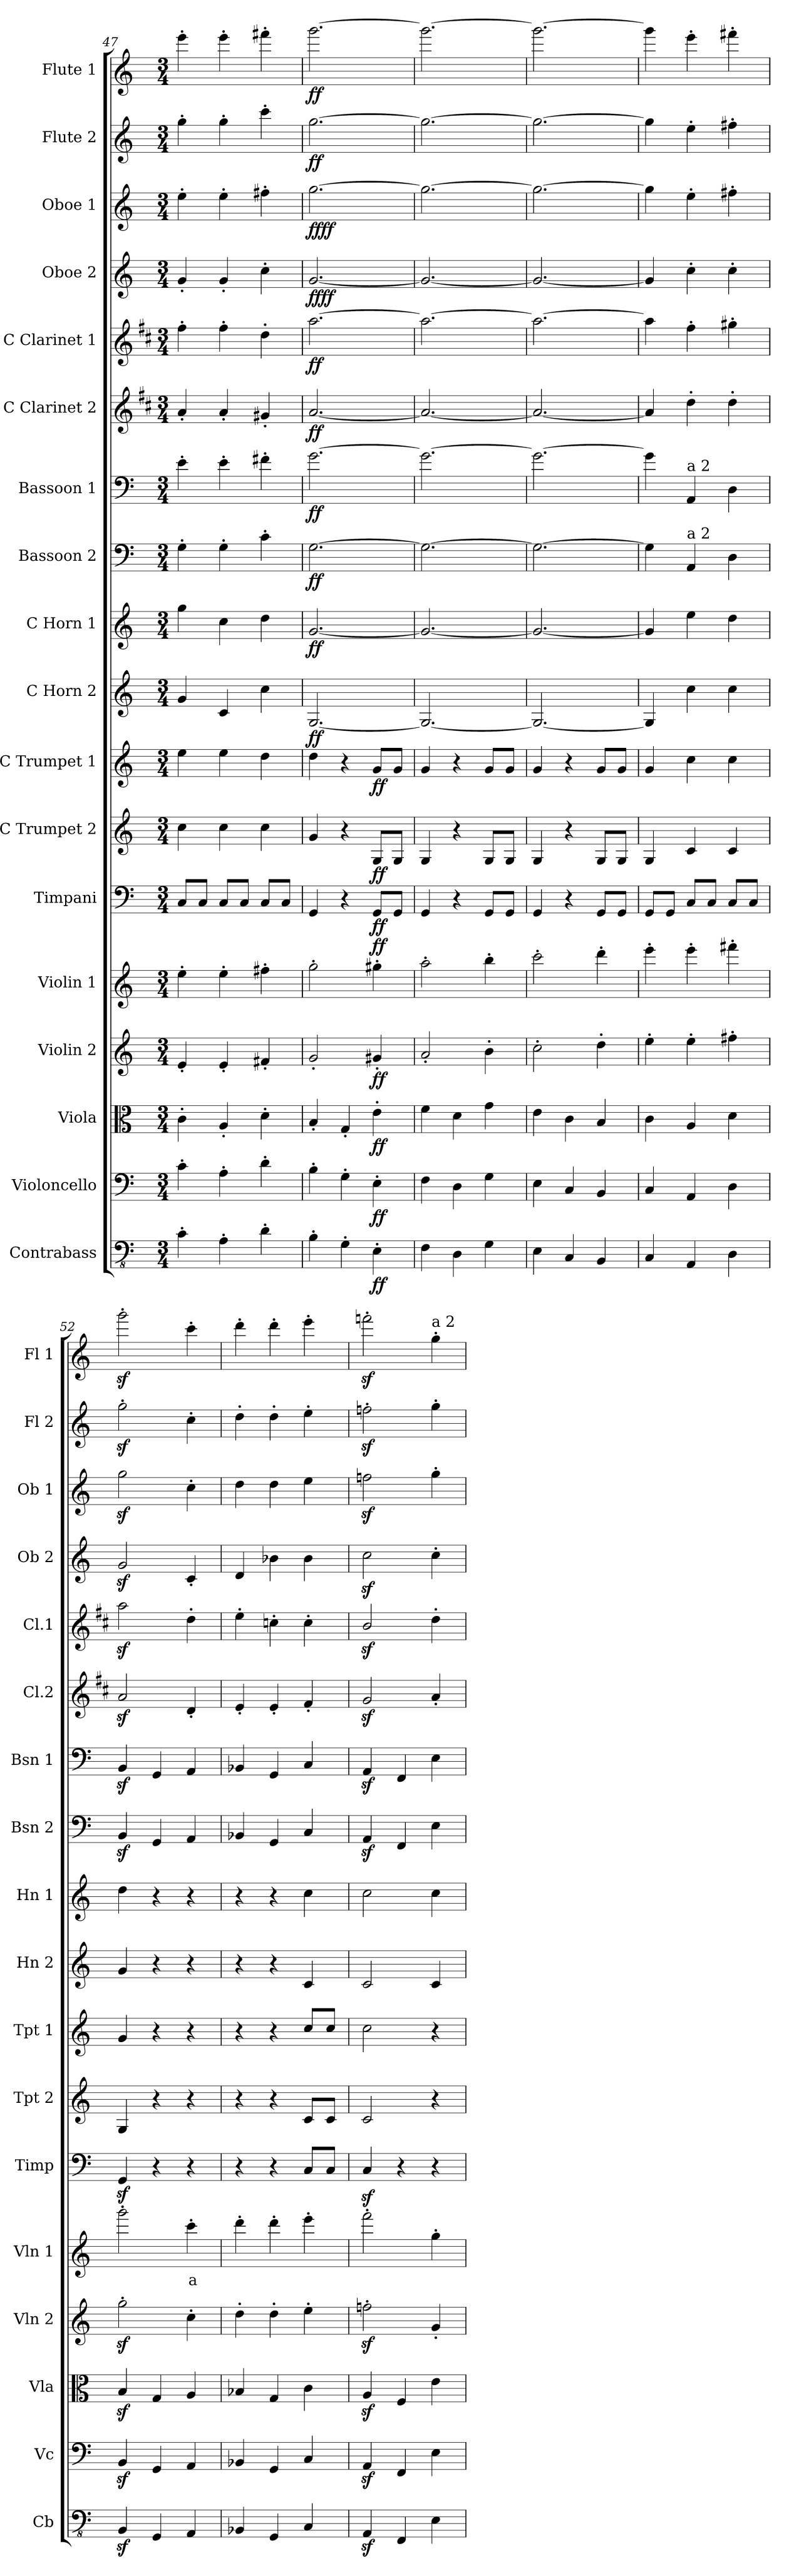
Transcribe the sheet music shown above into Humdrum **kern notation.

**kern	**dynam	**kern	**dynam	**kern	**dynam	**kern	**dynam	**kern	**text	**dynam	**kern	**dynam	**kern	**dynam	**kern	**dynam	**kern	**dynam	**kern	**dynam	**kern	**dynam	**kern	**dynam	**kern	**dynam	**kern	**dynam	**kern	**dynam	**kern	**dynam	**kern	**dynam	**kern	**dynam
*part18	*part18	*part17	*part17	*part16	*part16	*part15	*part15	*part14	*part14	*part14	*part13	*part13	*part12	*part12	*part11	*part11	*part10	*part10	*part9	*part9	*part8	*part8	*part7	*part7	*part6	*part6	*part5	*part5	*part4	*part4	*part3	*part3	*part2	*part2	*part1	*part1
*staff18	*staff18	*staff17	*staff17	*staff16	*staff16	*staff15	*staff15	*staff14	*staff14	*staff14	*staff13	*staff13	*staff12	*staff12	*staff11	*staff11	*staff10	*staff10	*staff9	*staff9	*staff8	*staff8	*staff7	*staff7	*staff6	*staff6	*staff5	*staff5	*staff4	*staff4	*staff3	*staff3	*staff2	*staff2	*staff1	*staff1
*I"Contrabass	*	*I"Violoncello	*	*I"Viola	*	*I"Violin 2	*	*I"Violin 1	*	*	*I"Timpani	*	*I"C Trumpet 2	*	*I"C Trumpet 1	*	*I"C Horn 2	*	*I"C Horn 1	*	*I"Bassoon 2	*	*I"Bassoon 1	*	*I"C Clarinet 2	*	*I"C Clarinet 1	*	*I"Oboe 2	*	*I"Oboe 1	*	*I"Flute 2	*	*I"Flute 1	*
*I'Cb	*	*I'Vc	*	*I'Vla	*	*I'Vln 2	*	*I'Vln 1	*	*	*I'Timp	*	*I'Tpt 2	*	*I'Tpt 1	*	*I'Hn 2	*	*I'Hn 1	*	*I'Bsn 2	*	*I'Bsn 1	*	*I'Cl.2	*	*I'Cl.1	*	*I'Ob 2	*	*I'Ob 1	*	*I'Fl 2	*	*I'Fl 1	*
*clefFv4	*	*clefF4	*	*clefC3	*	*clefG2	*	*clefG2	*	*	*clefF4	*	*clefG2	*	*clefG2	*	*clefG2	*	*clefG2	*	*clefF4	*	*clefF4	*	*clefG2	*	*clefG2	*	*clefG2	*	*clefG2	*	*clefG2	*	*clefG2	*
*	*	*	*	*	*	*	*	*	*	*	*	*	*	*	*	*	*ITrd7c12	*	*ITrd7c12	*	*	*	*	*	*ITrd1c2	*	*ITrd1c2	*	*	*	*	*	*	*	*	*
*k[]	*	*k[]	*	*k[]	*	*k[]	*	*k[]	*	*	*k[]	*	*k[]	*	*k[]	*	*k[]	*	*k[]	*	*k[]	*	*k[]	*	*k[]	*	*k[]	*	*k[]	*	*k[]	*	*k[]	*	*k[]	*
*M3/4	*	*M3/4	*	*M3/4	*	*M3/4	*	*M3/4	*	*	*M3/4	*	*M3/4	*	*M3/4	*	*M3/4	*	*M3/4	*	*M3/4	*	*M3/4	*	*M3/4	*	*M3/4	*	*M3/4	*	*M3/4	*	*M3/4	*	*M3/4	*
=47	=47	=47	=47	=47	=47	=47	=47	=47	=47	=47	=47	=47	=47	=47	=47	=47	=47	=47	=47	=47	=47	=47	=47	=47	=47	=47	=47	=47	=47	=47	=47	=47	=47	=47	=47	=47
4C'\	.	4c'\	.	4c'\	.	4e'/	.	4ee'\	.	.	8C/L	.	4cc\	.	4ee\	.	4G/	.	4g\	.	4G'\	.	4e'\	.	4g'/	.	4ee'\	.	4g'/	.	4ee'\	.	4gg'\	.	4eee'\	.
.	.	.	.	.	.	.	.	.	.	.	8C/J	.	.	.	.	.	.	.	.	.	.	.	.	.	.	.	.	.	.	.	.	.	.	.	.	.
4AA'\	.	4A'\	.	4A'/	.	4e'/	.	4ee'\	.	.	8C/L	.	4cc\	.	4ee\	.	4C/	.	4c\	.	4G'\	.	4e'\	.	4g'/	.	4ee'\	.	4g'/	.	4ee'\	.	4gg'\	.	4eee'\	.
.	.	.	.	.	.	.	.	.	.	.	8C/J	.	.	.	.	.	.	.	.	.	.	.	.	.	.	.	.	.	.	.	.	.	.	.	.	.
4D'\	.	4d'\	.	4d'\	.	4f#X'/	.	4ff#X'\	.	.	8C/L	.	4cc\	.	4dd\	.	4c\	.	4d\	.	4c'\	.	4f#X'\	.	4f#X'/	.	4cc'\	.	4cc'\	.	4ff#X'\	.	4ccc'\	.	4fff#X'\	.
.	.	.	.	.	.	.	.	.	.	.	8C/J	.	.	.	.	.	.	.	.	.	.	.	.	.	.	.	.	.	.	.	.	.	.	.	.	.
=48	=48	=48	=48	=48	=48	=48	=48	=48	=48	=48	=48	=48	=48	=48	=48	=48	=48	=48	=48	=48	=48	=48	=48	=48	=48	=48	=48	=48	=48	=48	=48	=48	=48	=48	=48	=48
!	!	!	!	!	!	!	!	!	!	!	!	!	!	!	!	!	!	!LO:DY:b	!	!LO:DY:b	!	!LO:DY:b	!	!LO:DY:b	!	!LO:DY:b	!	!LO:DY:b	!	!LO:DY:b	!	!	!	!	!	!
!	!	!	!	!	!	!	!	!	!	!	!	!	!	!	!	!	!	!	!	!	!	!	!	!	!	!	!	!	!	!LO:DY:n=1:b	!	!LO:DY:b	!	!	!	!
!	!	!	!	!	!	!	!	!	!	!	!	!	!	!	!	!	!	!	!	!	!	!	!	!	!	!	!	!	!	!	!	!LO:DY:n=1:b	!	!LO:DY:b	!	!LO:DY:b
4BB'\	.	4B'\	.	4B'/	.	2g'/	.	2gg'\	.	.	4GG/	.	4g/	.	4dd\	.	[2.GG/	ff	[2.G/	ff	[2.G\	ff	[2.g\	ff	[2.g/	ff	[2.gg\	ff	[2.g/	ff ff	[2.gg\	ff ff	[2.gg\	ff	[2.ggg\	ff
4GG'\	.	4G'\	.	4G'/	.	.	.	.	.	.	4r	.	4r	.	4r	.	.	.	.	.	.	.	.	.	.	.	.	.	.	.	.	.	.	.	.	.
!	!LO:DY:b	!	!LO:DY:b	!	!LO:DY:b	!	!LO:DY:b	!	!	!LO:DY:b	!	!LO:DY:b	!	!LO:DY:b	!	!LO:DY:b	!	!	!	!	!	!	!	!	!	!	!	!	!	!	!	!	!	!	!	!
4EE'\	ff	4E'\	ff	4e'\	ff	4g#X'/	ff	4gg#X'\	.	ff	8GG/L	ff	8G/L	ff	8g/L	ff	.	.	.	.	.	.	.	.	.	.	.	.	.	.	.	.	.	.	.	.
.	.	.	.	.	.	.	.	.	.	.	8GG/J	.	8G/J	.	8g/J	.	.	.	.	.	.	.	.	.	.	.	.	.	.	.	.	.	.	.	.	.
=49	=49	=49	=49	=49	=49	=49	=49	=49	=49	=49	=49	=49	=49	=49	=49	=49	=49	=49	=49	=49	=49	=49	=49	=49	=49	=49	=49	=49	=49	=49	=49	=49	=49	=49	=49	=49
4FF\	.	4F\	.	4f\	.	2a'/	.	2aa'\	.	.	4GG/	.	4G/	.	4g/	.	2.GG/_	.	2.G/_	.	2.G\_	.	2.g\_	.	2.g/_	.	2.gg\_	.	2.g/_	.	2.gg\_	.	2.gg\_	.	2.ggg\_	.
4DD\	.	4D\	.	4d\	.	.	.	.	.	.	4r	.	4r	.	4r	.	.	.	.	.	.	.	.	.	.	.	.	.	.	.	.	.	.	.	.	.
4GG\	.	4G\	.	4g\	.	4b'\	.	4bb'\	.	.	8GG/L	.	8G/L	.	8g/L	.	.	.	.	.	.	.	.	.	.	.	.	.	.	.	.	.	.	.	.	.
.	.	.	.	.	.	.	.	.	.	.	8GG/J	.	8G/J	.	8g/J	.	.	.	.	.	.	.	.	.	.	.	.	.	.	.	.	.	.	.	.	.
=50	=50	=50	=50	=50	=50	=50	=50	=50	=50	=50	=50	=50	=50	=50	=50	=50	=50	=50	=50	=50	=50	=50	=50	=50	=50	=50	=50	=50	=50	=50	=50	=50	=50	=50	=50	=50
4EE\	.	4E\	.	4e\	.	2cc'\	.	2ccc'\	.	.	4GG/	.	4G/	.	4g/	.	2.GG/_	.	2.G/_	.	2.G\_	.	2.g\_	.	2.g/_	.	2.gg\_	.	2.g/_	.	2.gg\_	.	2.gg\_	.	2.ggg\_	.
4CC/	.	4C/	.	4c\	.	.	.	.	.	.	4r	.	4r	.	4r	.	.	.	.	.	.	.	.	.	.	.	.	.	.	.	.	.	.	.	.	.
4BBB/	.	4BB/	.	4B/	.	4dd'\	.	4ddd'\	.	.	8GG/L	.	8G/L	.	8g/L	.	.	.	.	.	.	.	.	.	.	.	.	.	.	.	.	.	.	.	.	.
.	.	.	.	.	.	.	.	.	.	.	8GG/J	.	8G/J	.	8g/J	.	.	.	.	.	.	.	.	.	.	.	.	.	.	.	.	.	.	.	.	.
=51	=51	=51	=51	=51	=51	=51	=51	=51	=51	=51	=51	=51	=51	=51	=51	=51	=51	=51	=51	=51	=51	=51	=51	=51	=51	=51	=51	=51	=51	=51	=51	=51	=51	=51	=51	=51
4CC/	.	4C/	.	4c\	.	4ee'\	.	4eee'\	.	.	8GG/L	.	4G/	.	4g/	.	4GG/]	.	4G/]	.	4G\]	.	4g\]	.	4g/]	.	4gg\]	.	4g/]	.	4gg\]	.	4gg\]	.	4ggg\]	.
.	.	.	.	.	.	.	.	.	.	.	8GG/J	.	.	.	.	.	.	.	.	.	.	.	.	.	.	.	.	.	.	.	.	.	.	.	.	.
!	!	!	!	!	!	!	!	!	!	!	!	!	!	!	!	!	!	!	!	!	!	!	!LO:TX:a:t=a 2	!	!	!	!	!	!	!	!	!	!	!	!	!
!	!	!	!	!	!	!	!	!	!	!	!	!	!	!	!	!	!	!	!	!	!LO:TX:a:t=a 2	!	!	!	!	!	!	!	!	!	!	!	!	!	!	!
4AAA/	.	4AA/	.	4A/	.	4ee'\	.	4eee'\	.	.	8C/L	.	4c/	.	4cc\	.	4c\	.	4e\	.	4AA/	.	4AA/	.	4cc'\	.	4ee'\	.	4cc'\	.	4ee'\	.	4ee'\	.	4eee'\	.
.	.	.	.	.	.	.	.	.	.	.	8C/J	.	.	.	.	.	.	.	.	.	.	.	.	.	.	.	.	.	.	.	.	.	.	.	.	.
4DD\	.	4D\	.	4d\	.	4ff#X'\	.	4fff#X'\	.	.	8C/L	.	4c/	.	4cc\	.	4c\	.	4d\	.	4D\	.	4D\	.	4cc'\	.	4ff#X'\	.	4cc'\	.	4ff#X'\	.	4ff#X'\	.	4fff#X'\	.
.	.	.	.	.	.	.	.	.	.	.	8C/J	.	.	.	.	.	.	.	.	.	.	.	.	.	.	.	.	.	.	.	.	.	.	.	.	.
=52	=52	=52	=52	=52	=52	=52	=52	=52	=52	=52	=52	=52	=52	=52	=52	=52	=52	=52	=52	=52	=52	=52	=52	=52	=52	=52	=52	=52	=52	=52	=52	=52	=52	=52	=52	=52
4BBBz</	.	4BBz</	.	4Bz</	.	2ggz<'\	.	2gggz<'\	.	.	4GG/	.	4G/	.	4g/	.	4G/	.	4d\	.	4BBz</	.	4BBz</	.	2gz</	.	2ggz<\	.	2gz</	.	2ggz<\	.	2ggz<'\	.	2gggz<'\	.
4GGG/	.	4GG/	.	4G/	.	.	.	.	.	.	4r	.	4r	.	4r	.	4r	.	4r	.	4GG/	.	4GG/	.	.	.	.	.	.	.	.	.	.	.	.	.
!	!	!	!	!	!	!	!	!	!LO:LY:b:color=#FF0000	!	!	!	!	!	!	!	!	!	!	!	!	!	!	!	!	!	!	!	!	!	!	!	!	!	!	!
4AAA/	.	4AA/	.	4A/	.	4cc'\	.	4ccc'\	a	.	4r	.	4r	.	4r	.	4r	.	4r	.	4AA/	.	4AA/	.	4c'/	.	4cc'\	.	4c'/	.	4cc'\	.	4cc'\	.	4ccc'\	.
=53	=53	=53	=53	=53	=53	=53	=53	=53	=53	=53	=53	=53	=53	=53	=53	=53	=53	=53	=53	=53	=53	=53	=53	=53	=53	=53	=53	=53	=53	=53	=53	=53	=53	=53	=53	=53
4BBB-X/	.	4BB-X/	.	4B-X/	.	4dd'\	.	4ddd'\	.	.	4r	.	4r	.	4r	.	4r	.	4r	.	4BB-X/	.	4BB-X/	.	4d'/	.	4dd'\	.	4d/	.	4dd\	.	4dd'\	.	4ddd'\	.
4GGG/	.	4GG/	.	4G/	.	4dd'\	.	4ddd'\	.	.	4r	.	4r	.	4r	.	4r	.	4r	.	4GG/	.	4GG/	.	4d'/	.	4b-X'\	.	4b-X\	.	4dd\	.	4dd'\	.	4ddd'\	.
4CC/	.	4C/	.	4c\	.	4ee'\	.	4eee'\	.	.	8C/L	.	8c/L	.	8cc/L	.	4C/	.	4c\	.	4C/	.	4C/	.	4e'/	.	4b-'\	.	4b-\	.	4ee\	.	4ee'\	.	4eee'\	.
.	.	.	.	.	.	.	.	.	.	.	8C/J	.	8c/J	.	8cc/J	.	.	.	.	.	.	.	.	.	.	.	.	.	.	.	.	.	.	.	.	.
=54	=54	=54	=54	=54	=54	=54	=54	=54	=54	=54	=54	=54	=54	=54	=54	=54	=54	=54	=54	=54	=54	=54	=54	=54	=54	=54	=54	=54	=54	=54	=54	=54	=54	=54	=54	=54
4AAAz</	.	4AAz</	.	4Az</	.	2ffnz<'\	.	2fffz<'\	.	.	4C/	.	2c/	.	2cc\	.	2C/	.	2c\	.	4AAz</	.	4AAz</	.	2fz</	.	2az</	.	2ccz<\	.	2ffnz<\	.	2ffnz<'\	.	2fffnz<'\	.
4FFF/	.	4FF/	.	4F/	.	.	.	.	.	.	4r	.	.	.	.	.	.	.	.	.	4FF/	.	4FF/	.	.	.	.	.	.	.	.	.	.	.	.	.
!	!	!	!	!	!	!	!	!	!	!	!	!	!	!	!	!	!	!	!	!	!	!	!	!	!	!	!	!	!	!	!	!	!	!	!LO:TX:a:t=a 2	!
4EE\	.	4E\	.	4e\	.	4g'/	.	4gg'\	.	.	4r	.	4r	.	4r	.	4C/	.	4c\	.	4E\	.	4E\	.	4g'/	.	4cc'\	.	4cc'\	.	4gg'\	.	4gg'\	.	4gg'\	.
=	=	=	=	=	=	=	=	=	=	=	=	=	=	=	=	=	=	=	=	=	=	=	=	=	=	=	=	=	=	=	=	=	=	=	=	=
*-	*-	*-	*-	*-	*-	*-	*-	*-	*-	*-	*-	*-	*-	*-	*-	*-	*-	*-	*-	*-	*-	*-	*-	*-	*-	*-	*-	*-	*-	*-	*-	*-	*-	*-	*-	*-
